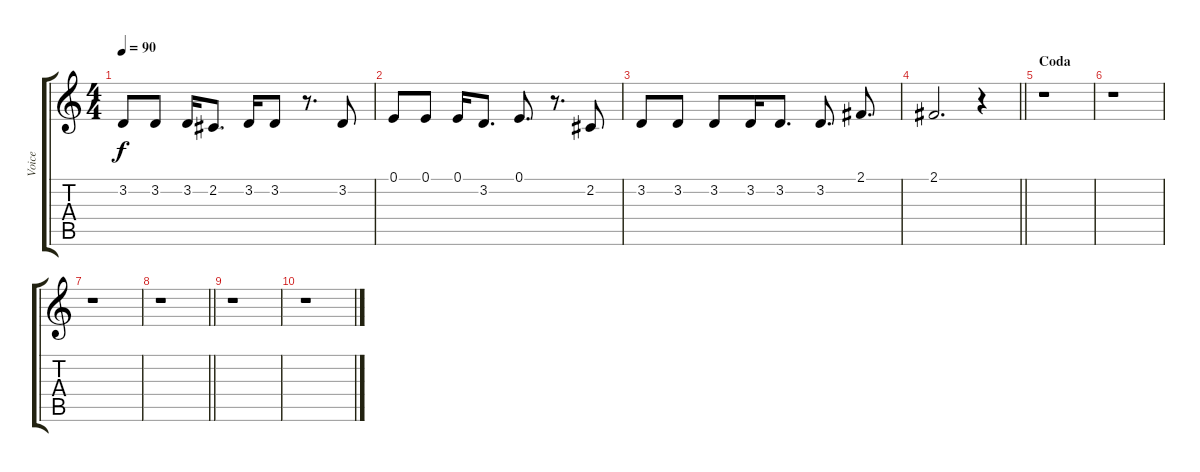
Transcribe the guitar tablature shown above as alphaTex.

\track ("Voice" "Voice") {instrument lead6voice}
\staff {score tabs}
\tuning (E4 B3 G3 D3 A2 E2) {hide}
\ts (4 4)
\tempo 90
\clef g2
\ks c
3.2.8{dy f} 3.2.8 3.2.16 2.2.8{d} 3.2.16 3.2.8 r.8{d} 3.2.8 |
0.1.8 0.1.8 0.1.16 3.2.8{d} 0.1.8{d} r.8{d} 2.2.8 |
3.2.8 3.2.8 3.2.8 3.2.16 3.2.8{d} 3.2.8{d} 2.1.8{d} |
\barLineRight lightlight
2.1.2{d} r.4 |
\section ("" "Coda")
r.1 |
r.1 |
r.1 |
\barLineRight lightlight
r.1 |
r.1 |
r.1
